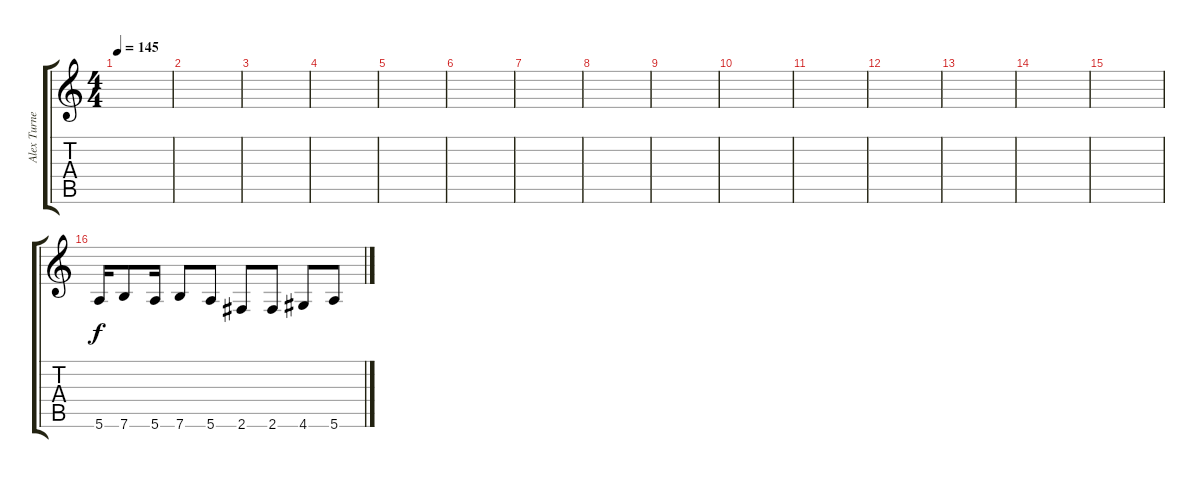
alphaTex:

\track ("Alex Turner" "Alex Turne") {instrument overdrivenguitar}
\staff {score tabs}
\tuning (E4 B3 G3 D3 A2 E2) {hide}
\ts (4 4)
\tempo 145
\clef g2
\ks c
|
|
|
|
|
|
|
|
|
|
|
|
|
|
|
5.6.16{dy f} 7.6.8 5.6.16 7.6.8 5.6.8 2.6.8 2.6.8 4.6.8 5.6.8
